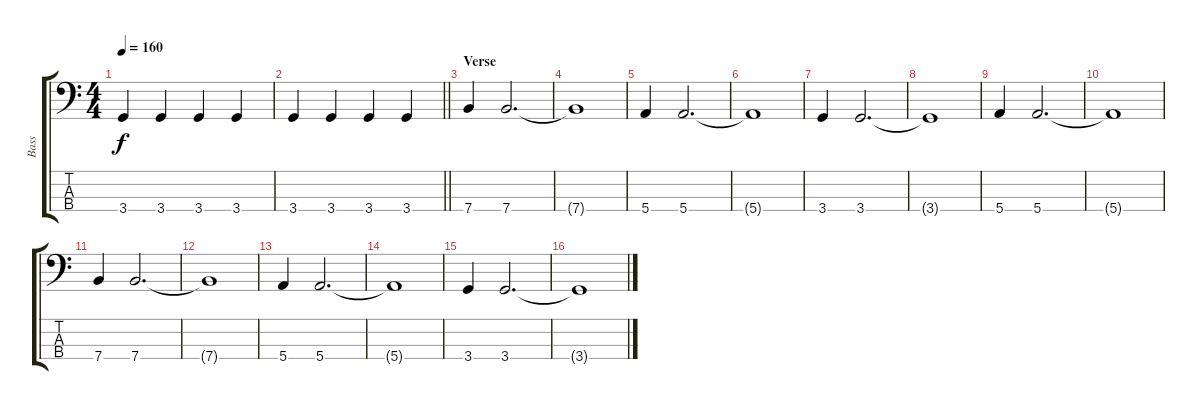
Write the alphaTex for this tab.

\track ("Bass" "Bass") {instrument electricbassfinger}
\staff {score tabs}
\tuning (G2 D2 A1 E1) {hide}
\ts (4 4)
\tempo 160
\clef f4
\ks c
3.4.4{dy f} 3.4.4 3.4.4 3.4.4 |
\barLineRight lightlight
3.4.4 3.4.4 3.4.4 3.4.4 |
\section ("" "Verse")
7.4.4 7.4.2{d} |
7.4{t}.1 |
5.4.4 5.4.2{d} |
5.4{t}.1 |
3.4.4 3.4.2{d} |
3.4{t}.1 |
5.4.4 5.4.2{d} |
5.4{t}.1 |
7.4.4 7.4.2{d} |
7.4{t}.1 |
5.4.4 5.4.2{d} |
5.4{t}.1 |
3.4.4 3.4.2{d} |
3.4{t}.1
